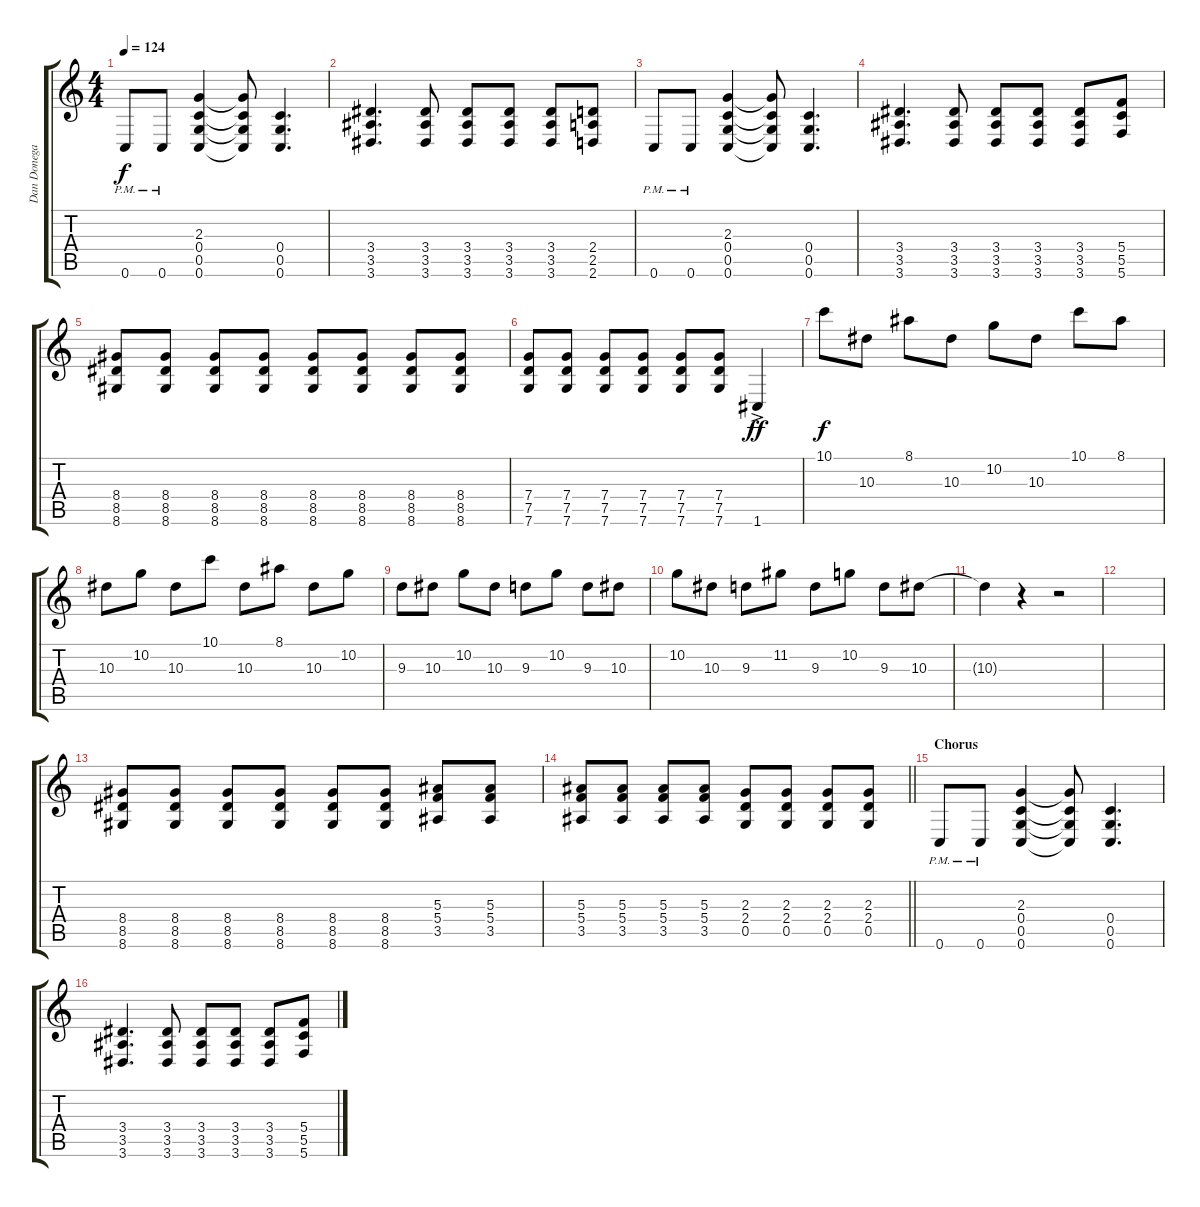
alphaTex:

\track ("Dan Donegan 3" "Dan Donega") {instrument distortionguitar}
\staff {score tabs}
\tuning (D4 A3 F3 C3 G2 C2) {hide}
\ts (4 4)
\tempo 124
\clef g2
\ks c
0.6{pm}.8{dy f} 0.6{pm}.8 (2.3 0.4 0.5 0.6).4 (2.3{t} 0.4{t} 0.5{t} 0.6{t}).8 (0.4 0.5 0.6).4{d} |
(3.4 3.5 3.6).4{d} (3.4 3.5 3.6).8 (3.4 3.5 3.6).8 (3.4 3.5 3.6).8 (3.4 3.5 3.6).8 (2.4 2.5 2.6).8 |
0.6{pm}.8 0.6{pm}.8 (2.3 0.4 0.5 0.6).4 (2.3{t} 0.4{t} 0.5{t} 0.6{t}).8 (0.4 0.5 0.6).4{d} |
(3.4 3.5 3.6).4{d} (3.4 3.5 3.6).8 (3.4 3.5 3.6).8 (3.4 3.5 3.6).8 (3.4 3.5 3.6).8 (5.4 5.5 5.6).8 |
(8.4 8.5 8.6).8 (8.4 8.5 8.6).8 (8.4 8.5 8.6).8 (8.4 8.5 8.6).8 (8.4 8.5 8.6).8 (8.4 8.5 8.6).8 (8.4 8.5 8.6).8 (8.4 8.5 8.6).8 |
(7.4 7.5 7.6).8 (7.4 7.5 7.6).8 (7.4 7.5 7.6).8 (7.4 7.5 7.6).8 (7.4 7.5 7.6).8 (7.4 7.5 7.6).8 1.6{ac}.4{dy ff} |
10.1.8{dy f} 10.3.8 8.1.8 10.3.8 10.2.8 10.3.8 10.1.8 8.1.8 |
10.3.8 10.2.8 10.3.8 10.1.8 10.3.8 8.1.8 10.3.8 10.2.8 |
9.3.8 10.3.8 10.2.8 10.3.8 9.3.8 10.2.8 9.3.8 10.3.8 |
10.2.8 10.3.8 9.3.8 11.2.8 9.3.8 10.2.8 9.3.8 10.3.8 |
10.3{t}.4 r.4 r.2 |
|
(8.4 8.5 8.6).8 (8.4 8.5 8.6).8 (8.4 8.5 8.6).8 (8.4 8.5 8.6).8 (8.4 8.5 8.6).8 (8.4 8.5 8.6).8 (5.3 5.4 3.5).8 (5.3 5.4 3.5).8 |
\barLineRight lightlight
(5.3 5.4 3.5).8 (5.3 5.4 3.5).8 (5.3 5.4 3.5).8 (5.3 5.4 3.5).8 (2.3 2.4 0.5).8 (2.3 2.4 0.5).8 (2.3 2.4 0.5).8 (2.3 2.4 0.5).8 |
\section ("" "Chorus")
0.6{pm}.8 0.6{pm}.8 (2.3 0.4 0.5 0.6).4 (2.3{t} 0.4{t} 0.5{t} 0.6{t}).8 (0.4 0.5 0.6).4{d} |
(3.4 3.5 3.6).4{d} (3.4 3.5 3.6).8 (3.4 3.5 3.6).8 (3.4 3.5 3.6).8 (3.4 3.5 3.6).8 (5.4 5.5 5.6).8
